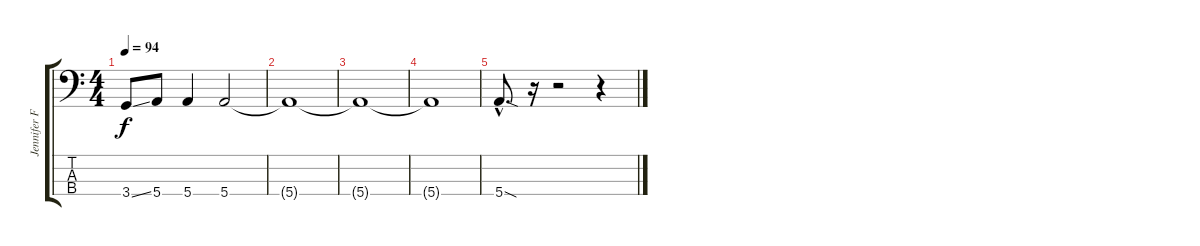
\track ("Jennifer Finch" "Jennifer F") {instrument electricbasspick}
\staff {score tabs}
\tuning (G2 D2 A1 E1) {hide}
\ts (4 4)
\tempo 94
\clef f4
\ks c
3.4{ss}.8{dy f} 5.4.8 5.4.4 5.4.2 |
5.4{t}.1 |
5.4{t}.1 |
5.4{t}.1 |
5.4{sod hac}.8{d} r.16 r.2 r.4
